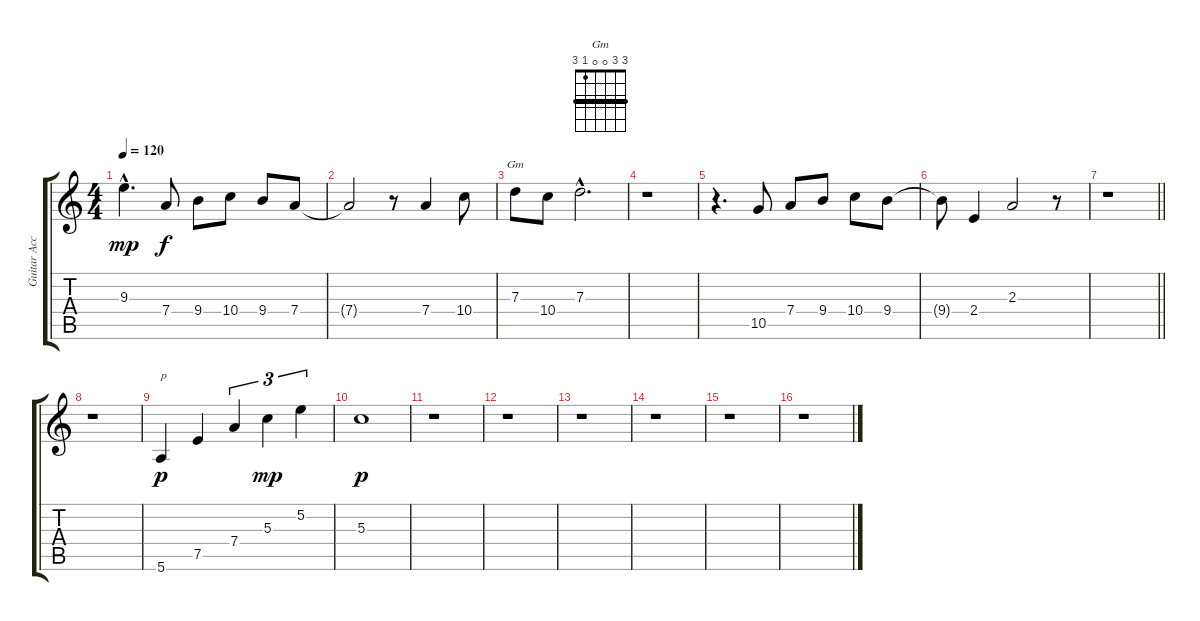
\track ("Guitar Acc." "Guitar Acc") {instrument acousticguitarnylon}
\staff {score tabs}
\tuning (E4 B3 G3 D3 A2 E2) {hide}
\chord ("Gm" 3 3 0 0 1 3) {barre 3}
\ts (4 4)
\tempo 120
\clef g2
\ks c
9.3{hac}.4{d dy mp} 7.4.8{dy f} 9.4.8 10.4.8 9.4.8 7.4.8 |
7.4{t}.2 r.8 7.4.4 10.4.8 |
7.3.8{ch "Gm"} 10.4.8 7.3{hac}.2{d} |
r.1 |
r.4{d} 10.5.8 7.4.8 9.4.8 10.4.8 9.4.8 |
9.4{t}.8 2.4.4 2.3.2 r.8 |
\barLineRight lightlight
r.1 |
\section ("" "")
r.1 |
5.6.4{txt "p" dy p} 7.5.4 7.4.4{tu (3 2)} 5.3.4{tu (3 2) dy mp} 5.2.4{tu (3 2)} |
5.3.1{dy p} |
r.1 |
r.1 |
r.1 |
r.1 |
r.1 |
r.1
